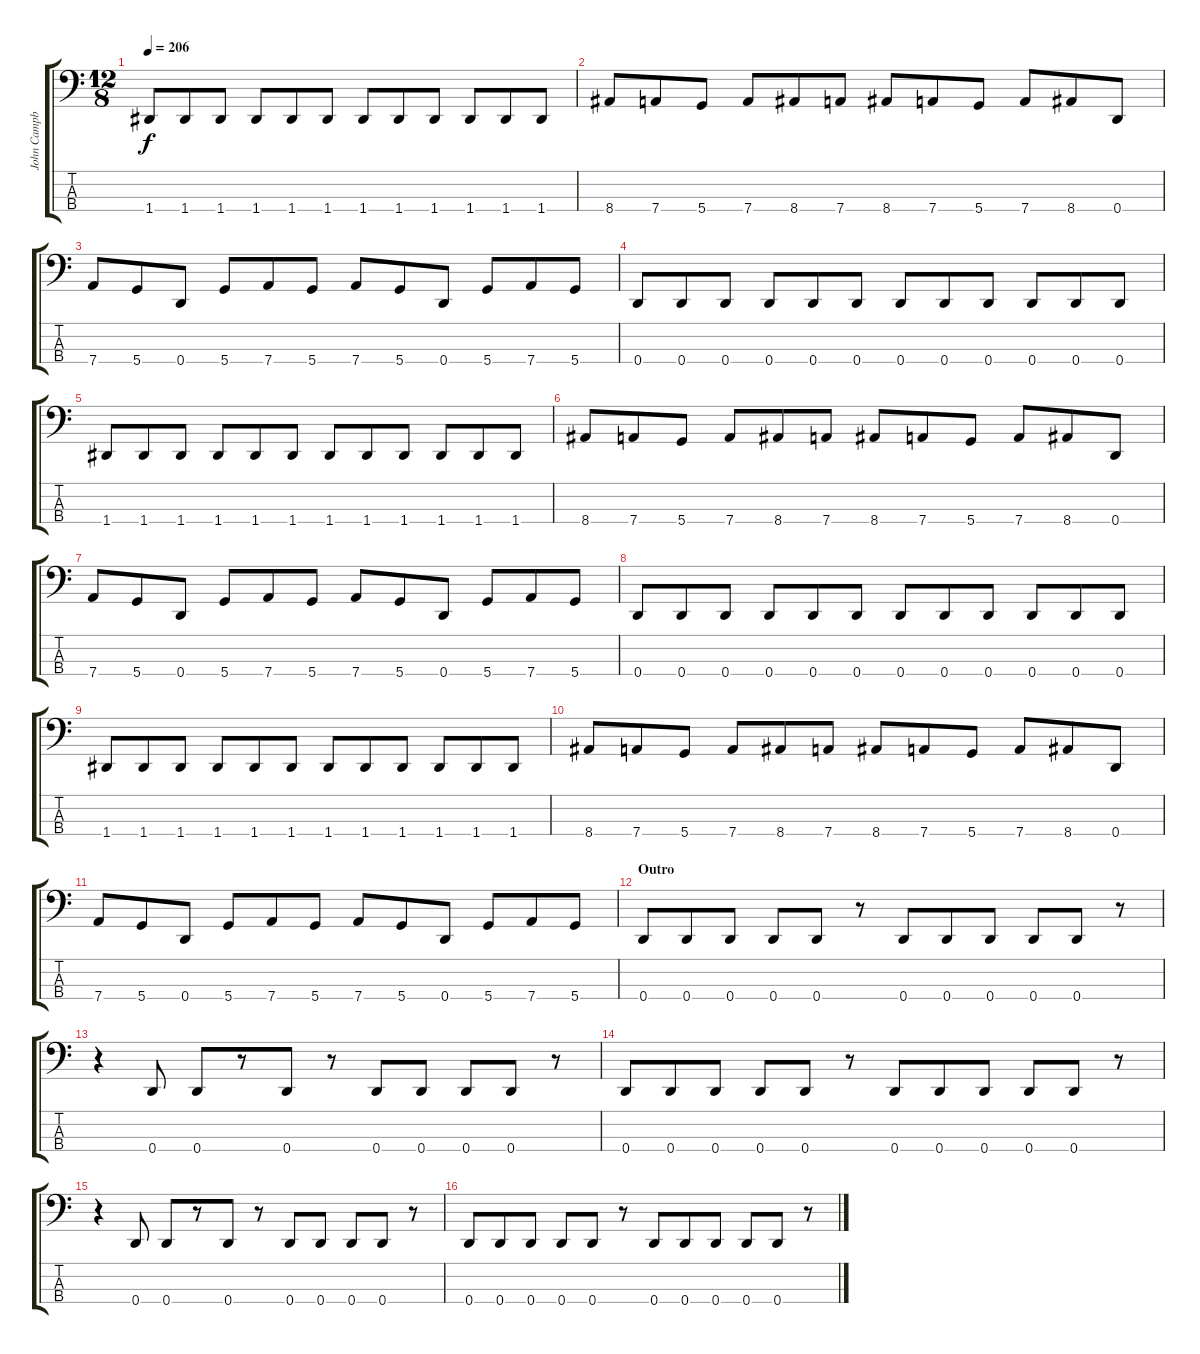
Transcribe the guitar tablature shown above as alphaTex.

\track ("John Campbell" "John Campb") {instrument electricbasspick}
\staff {score tabs}
\tuning (G2 D2 A1 D1) {hide}
\ts (12 8)
\tempo 206
\clef f4
\ks c
1.4.8{dy f} 1.4.8 1.4.8 1.4.8 1.4.8 1.4.8 1.4.8 1.4.8 1.4.8 1.4.8 1.4.8 1.4.8 |
8.4.8 7.4.8 5.4.8 7.4.8 8.4.8 7.4.8 8.4.8 7.4.8 5.4.8 7.4.8 8.4.8 0.4.8 |
7.4.8 5.4.8 0.4.8 5.4.8 7.4.8 5.4.8 7.4.8 5.4.8 0.4.8 5.4.8 7.4.8 5.4.8 |
0.4.8 0.4.8 0.4.8 0.4.8 0.4.8 0.4.8 0.4.8 0.4.8 0.4.8 0.4.8 0.4.8 0.4.8 |
1.4.8 1.4.8 1.4.8 1.4.8 1.4.8 1.4.8 1.4.8 1.4.8 1.4.8 1.4.8 1.4.8 1.4.8 |
8.4.8 7.4.8 5.4.8 7.4.8 8.4.8 7.4.8 8.4.8 7.4.8 5.4.8 7.4.8 8.4.8 0.4.8 |
7.4.8 5.4.8 0.4.8 5.4.8 7.4.8 5.4.8 7.4.8 5.4.8 0.4.8 5.4.8 7.4.8 5.4.8 |
0.4.8 0.4.8 0.4.8 0.4.8 0.4.8 0.4.8 0.4.8 0.4.8 0.4.8 0.4.8 0.4.8 0.4.8 |
1.4.8 1.4.8 1.4.8 1.4.8 1.4.8 1.4.8 1.4.8 1.4.8 1.4.8 1.4.8 1.4.8 1.4.8 |
8.4.8 7.4.8 5.4.8 7.4.8 8.4.8 7.4.8 8.4.8 7.4.8 5.4.8 7.4.8 8.4.8 0.4.8 |
7.4.8 5.4.8 0.4.8 5.4.8 7.4.8 5.4.8 7.4.8 5.4.8 0.4.8 5.4.8 7.4.8 5.4.8 |
\section ("" "Outro")
0.4.8 0.4.8 0.4.8 0.4.8 0.4.8 r.8 0.4.8 0.4.8 0.4.8 0.4.8 0.4.8 r.8 |
r.4 0.4.8 0.4.8 r.8 0.4.8 r.8 0.4.8 0.4.8 0.4.8 0.4.8 r.8 |
0.4.8 0.4.8 0.4.8 0.4.8 0.4.8 r.8 0.4.8 0.4.8 0.4.8 0.4.8 0.4.8 r.8 |
r.4 0.4.8 0.4.8 r.8 0.4.8 r.8 0.4.8 0.4.8 0.4.8 0.4.8 r.8 |
0.4.8 0.4.8 0.4.8 0.4.8 0.4.8 r.8 0.4.8 0.4.8 0.4.8 0.4.8 0.4.8 r.8
